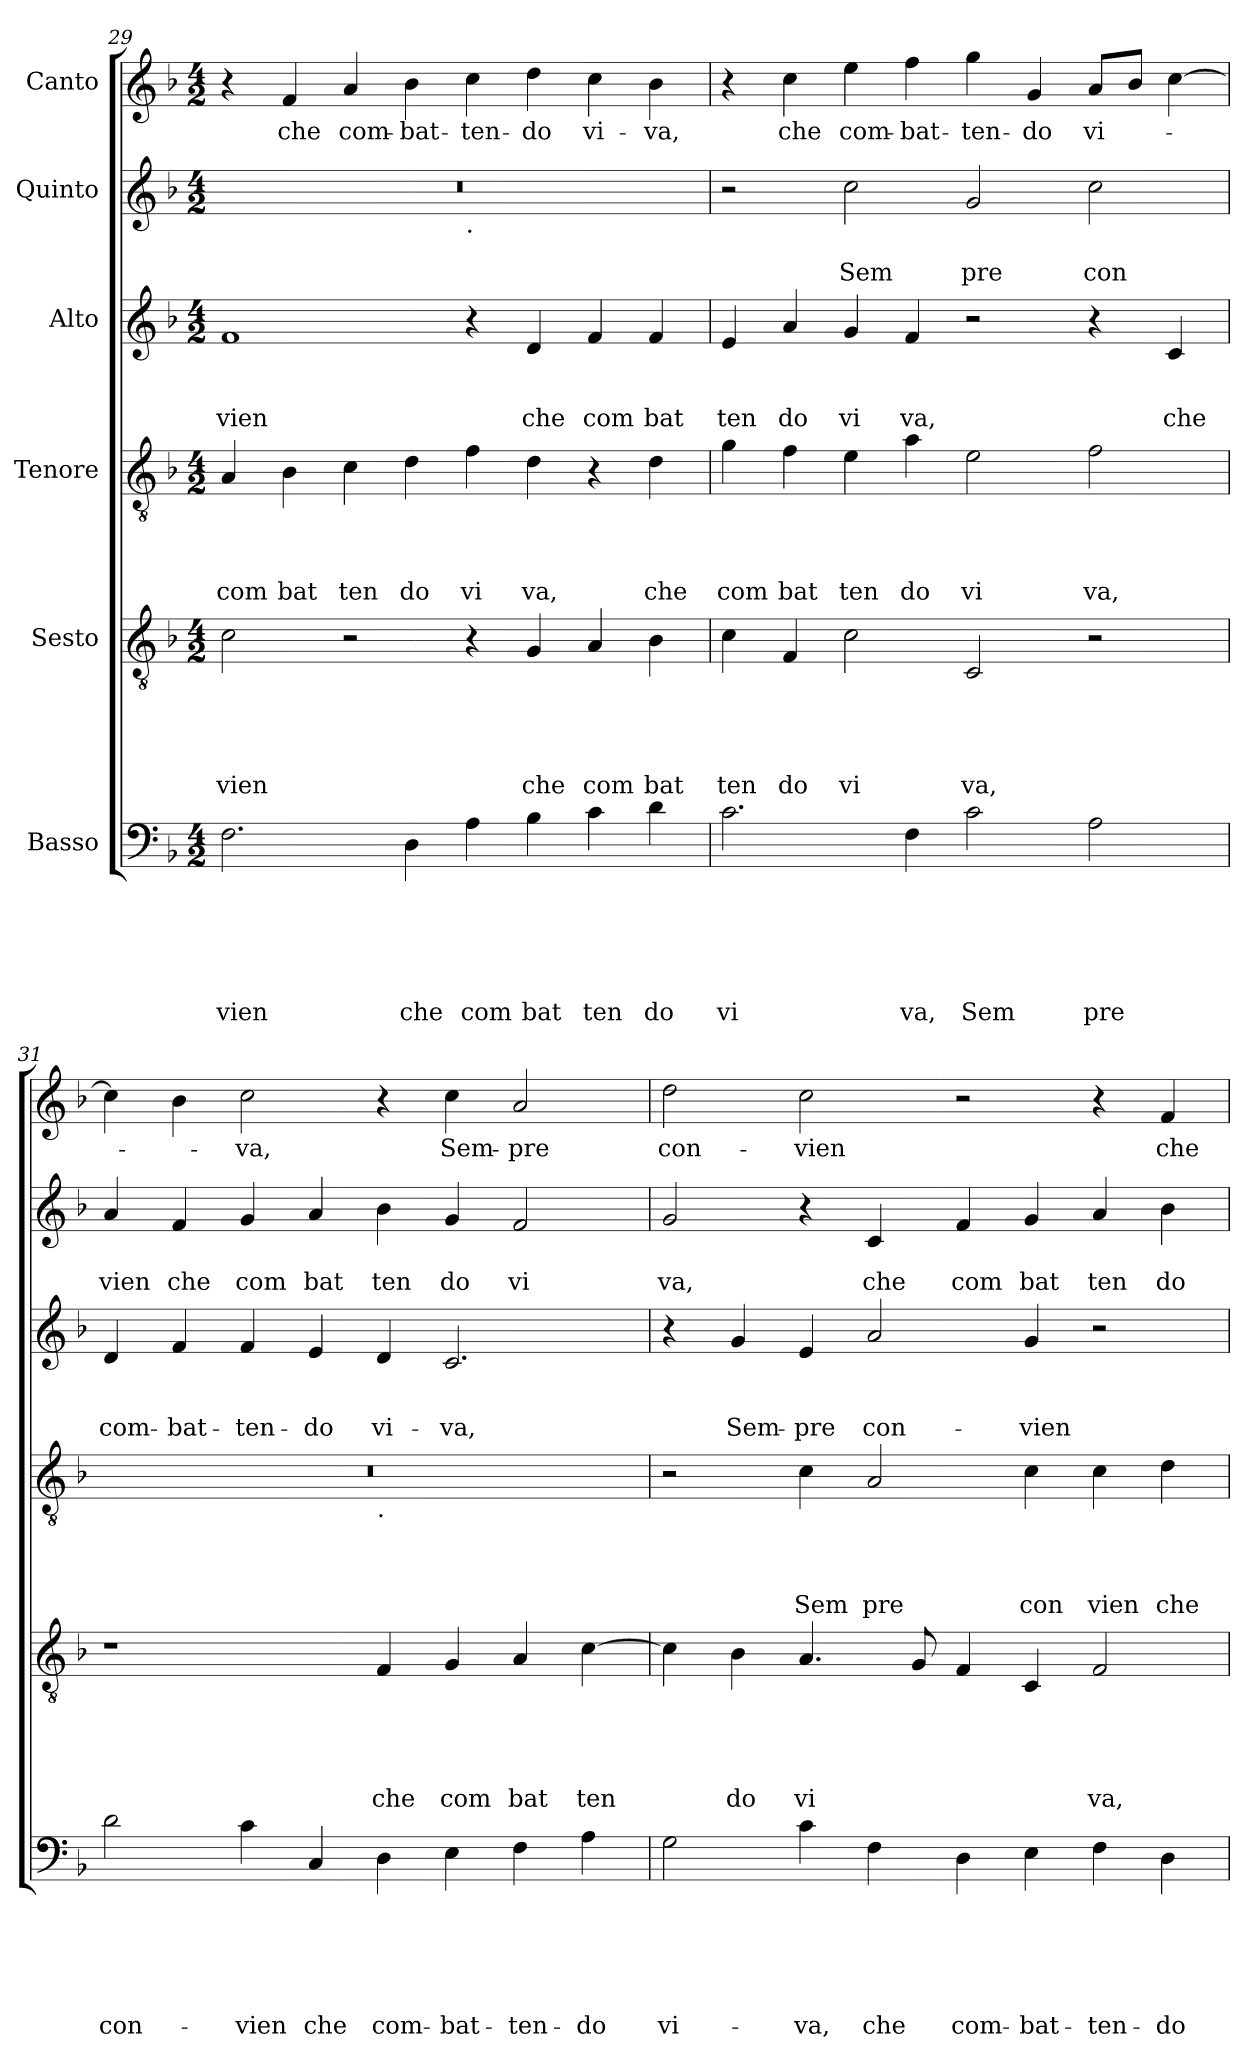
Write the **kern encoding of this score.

**kern	**text	**text	**text	**text	**text	**text	**kern	**text	**text	**text	**text	**text	**kern	**text	**text	**text	**text	**kern	**text	**text	**text	**kern	**text	**text	**kern	**text
*part6	*part6	*part6	*part6	*part6	*part6	*part6	*part5	*part5	*part5	*part5	*part5	*part5	*part4	*part4	*part4	*part4	*part4	*part3	*part3	*part3	*part3	*part2	*part2	*part2	*part1	*part1
*staff6	*staff6	*staff6	*staff6	*staff6	*staff6	*staff6	*staff5	*staff5	*staff5	*staff5	*staff5	*staff5	*staff4	*staff4	*staff4	*staff4	*staff4	*staff3	*staff3	*staff3	*staff3	*staff2	*staff2	*staff2	*staff1	*staff1
*I"Basso	*	*	*	*	*	*	*I"Sesto	*	*	*	*	*	*I"Tenore	*	*	*	*	*I"Alto	*	*	*	*I"Quinto	*	*	*I"Canto	*
*clefF4	*	*	*	*	*	*	*clefGv2	*	*	*	*	*	*clefGv2	*	*	*	*	*clefG2	*	*	*	*clefG2	*	*	*clefG2	*
*k[b-]	*	*	*	*	*	*	*k[b-]	*	*	*	*	*	*k[b-]	*	*	*	*	*k[b-]	*	*	*	*k[b-]	*	*	*k[b-]	*
*F:	*	*	*	*	*	*	*F:	*	*	*	*	*	*F:	*	*	*	*	*F:	*	*	*	*F:	*	*	*F:	*
*M4/2	*	*	*	*	*	*	*M4/2	*	*	*	*	*	*M4/2	*	*	*	*	*M4/2	*	*	*	*M4/2	*	*	*M4/2	*
=29	=29	=29	=29	=29	=29	=29	=29	=29	=29	=29	=29	=29	=29	=29	=29	=29	=29	=29	=29	=29	=29	=29	=29	=29	=29	=29
!	!	!	!	!	!	!LO:LY:b	!	!	!	!	!	!LO:LY:b	!	!	!	!	!LO:LY:b	!	!	!	!LO:LY:b	!	!	!	!	!
*	*	*	*	*	*	*	*	*	*	*	*	*	*	*	*	*	*	*	*	*	*	*^	*	*	*	*
2.F\	.	.	.	.	.	vien	2c\	.	.	.	.	vien	4A/	.	.	.	com	1f	.	.	vien	0r	1ryy	.	.	4r	.
!	!	!	!	!	!	!	!	!	!	!	!	!	!	!	!	!	!LO:LY:b	!	!	!	!	!	!	!	!	!	!LO:LY:b
.	.	.	.	.	.	.	.	.	.	.	.	.	4B-\	.	.	.	bat	.	.	.	.	.	.	.	.	4f/	che
!	!	!	!	!	!	!	!	!	!	!	!	!	!	!	!	!	!LO:LY:b	!	!	!	!	!	!	!	!	!	!LO:LY:b
.	.	.	.	.	.	.	2r	.	.	.	.	.	4c\	.	.	.	ten	.	.	.	.	.	.	.	.	4a/	com-
!	!	!	!	!	!	!LO:LY:b	!	!	!	!	!	!	!	!	!	!	!LO:LY:b	!	!	!	!	!	!	!	!	!	!LO:LY:b
4D\	.	.	.	.	.	che	.	.	.	.	.	.	4d\	.	.	.	do	.	.	.	.	.	.	.	.	4b-\	-bat-
!	!	!	!	!	!	!	!	!	!	!	!	!	!	!	!	!	!	!	!	!	!	!	!LO:TX:b:t=.	!	!	!	!
!	!	!	!	!	!	!LO:LY:b	!	!	!	!	!	!	!	!	!	!	!LO:LY:b	!	!	!	!	!	!	!	!	!	!LO:LY:b
4A\	.	.	.	.	.	com	4r	.	.	.	.	.	4f\	.	.	.	vi	4r	.	.	.	.	1ryy	.	.	4cc\	-ten-
!	!	!	!	!	!	!LO:LY:b	!	!	!	!	!	!LO:LY:b	!	!	!	!	!LO:LY:b	!	!	!	!LO:LY:b	!	!	!	!	!	!LO:LY:b
4B-\	.	.	.	.	.	bat	4G/	.	.	.	.	che	4d\	.	.	.	va,	4d/	.	.	che	.	.	.	.	4dd\	-do
!	!	!	!	!	!	!LO:LY:b	!	!	!	!	!	!LO:LY:b	!	!	!	!	!	!	!	!	!LO:LY:b	!	!	!	!	!	!LO:LY:b
4c\	.	.	.	.	.	ten	4A/	.	.	.	.	com	4r	.	.	.	.	4f/	.	.	com	.	.	.	.	4cc\	vi-
!	!	!	!	!	!	!LO:LY:b	!	!	!	!	!	!LO:LY:b	!	!	!	!	!LO:LY:b	!	!	!	!LO:LY:b	!	!	!	!	!	!LO:LY:b
4d\	.	.	.	.	.	do	4B-\	.	.	.	.	bat	4d\	.	.	.	che	4f/	.	.	bat	.	.	.	.	4b-\	-va,
=30	=30	=30	=30	=30	=30	=30	=30	=30	=30	=30	=30	=30	=30	=30	=30	=30	=30	=30	=30	=30	=30	=30	=30	=30	=30	=30	=30
!	!	!	!	!	!	!LO:LY:b	!	!	!	!	!	!LO:LY:b	!	!	!	!	!LO:LY:b	!	!	!	!LO:LY:b	!	!	!	!	!	!
*	*	*	*	*	*	*	*	*	*	*	*	*	*	*	*	*	*	*	*	*	*	*v	*v	*	*	*	*
2.c\	.	.	.	.	.	vi	4c\	.	.	.	.	ten	4g\	.	.	.	com	4e/	.	.	ten	2r	.	.	4r	.
!	!	!	!	!	!	!	!	!	!	!	!	!LO:LY:b	!	!	!	!	!LO:LY:b	!	!	!	!LO:LY:b	!	!	!	!	!LO:LY:b
.	.	.	.	.	.	.	4F/	.	.	.	.	do	4f\	.	.	.	bat	4a/	.	.	do	.	.	.	4cc\	che
!	!	!	!	!	!	!	!	!	!	!	!	!LO:LY:b	!	!	!	!	!LO:LY:b	!	!	!	!LO:LY:b	!	!	!LO:LY:b	!	!LO:LY:b
.	.	.	.	.	.	.	2c\	.	.	.	.	vi	4e\	.	.	.	ten	4g/	.	.	vi	2cc\	.	Sem	4ee\	com-
!	!	!	!	!	!	!LO:LY:b	!	!	!	!	!	!	!	!	!	!	!LO:LY:b	!	!	!	!LO:LY:b	!	!	!	!	!LO:LY:b
4F\	.	.	.	.	.	va,	.	.	.	.	.	.	4a\	.	.	.	do	4f/	.	.	va,	.	.	.	4ff\	-bat-
!	!	!	!	!	!	!LO:LY:b	!	!	!	!	!	!LO:LY:b	!	!	!	!	!LO:LY:b	!	!	!	!	!	!	!LO:LY:b	!	!LO:LY:b
2c\	.	.	.	.	.	Sem	2C/	.	.	.	.	va,	2e\	.	.	.	vi	2r	.	.	.	2g/	.	pre	4gg\	-ten-
!	!	!	!	!	!	!	!	!	!	!	!	!	!	!	!	!	!	!	!	!	!	!	!	!	!	!LO:LY:b
.	.	.	.	.	.	.	.	.	.	.	.	.	.	.	.	.	.	.	.	.	.	.	.	.	4g/	-do
!	!	!	!	!	!	!LO:LY:b	!	!	!	!	!	!	!	!	!	!	!LO:LY:b	!	!	!	!	!	!	!LO:LY:b	!	!LO:LY:b
2A\	.	.	.	.	.	pre	2r	.	.	.	.	.	2f\	.	.	.	va,	4r	.	.	.	2cc\	.	con	8a/L	vi-
.	.	.	.	.	.	.	.	.	.	.	.	.	.	.	.	.	.	.	.	.	.	.	.	.	8b-/J	.
!	!	!	!	!	!	!	!	!	!	!	!	!	!	!	!	!	!	!	!	!	!LO:LY:b	!	!	!	!	!
.	.	.	.	.	.	.	.	.	.	.	.	.	.	.	.	.	.	4c/	.	.	che	.	.	.	[>4cc\	.
!!LO:PB:g=z
=31	=31	=31	=31	=31	=31	=31	=31	=31	=31	=31	=31	=31	=31	=31	=31	=31	=31	=31	=31	=31	=31	=31	=31	=31	=31	=31
!	!	!	!	!	!	!LO:LY:b	!	!	!	!	!	!	!	!	!	!	!	!	!	!	!LO:LY:b	!	!	!LO:LY:b	!	!
*	*	*	*	*	*	*	*	*	*	*	*	*	*^	*	*	*	*	*	*	*	*	*	*	*	*	*
2d\	.	.	.	.	.	con-	1r	.	.	.	.	.	0r	1ryy	.	.	.	.	4d/	.	.	com-	4a/	.	vien	4cc\]	.
!	!	!	!	!	!	!	!	!	!	!	!	!	!	!	!	!	!	!	!	!	!	!LO:LY:b	!	!	!LO:LY:b	!	!
.	.	.	.	.	.	.	.	.	.	.	.	.	.	.	.	.	.	.	4f/	.	.	-bat-	4f/	.	che	4b-\	.
!	!	!	!	!	!	!LO:LY:b	!	!	!	!	!	!	!	!	!	!	!	!	!	!	!	!LO:LY:b	!	!	!LO:LY:b	!	!LO:LY:b
4c\	.	.	.	.	.	-vien	.	.	.	.	.	.	.	.	.	.	.	.	4f/	.	.	-ten-	4g/	.	com	2cc\	-va,
!	!	!	!	!	!	!LO:LY:b	!	!	!	!	!	!	!	!	!	!	!	!	!	!	!	!LO:LY:b	!	!	!LO:LY:b	!	!
4C/	.	.	.	.	.	che	.	.	.	.	.	.	.	.	.	.	.	.	4e/	.	.	-do	4a/	.	bat	.	.
!	!	!	!	!	!	!	!	!	!	!	!	!	!	!LO:TX:b:t=.	!	!	!	!	!	!	!	!	!	!	!	!	!
!	!	!	!	!	!	!LO:LY:b	!	!	!	!	!	!LO:LY:b	!	!	!	!	!	!	!	!	!	!LO:LY:b	!	!	!LO:LY:b	!	!
4D\	.	.	.	.	.	com-	4F/	.	.	.	.	che	.	1ryy	.	.	.	.	4d/	.	.	vi-	4b-\	.	ten	4r	.
!	!	!	!	!	!	!LO:LY:b	!	!	!	!	!	!LO:LY:b	!	!	!	!	!	!	!	!	!	!LO:LY:b	!	!	!LO:LY:b	!	!LO:LY:b
4E\	.	.	.	.	.	-bat-	4G/	.	.	.	.	com	.	.	.	.	.	.	2.c/	.	.	-va,	4g/	.	do	4cc\	Sem-
!	!	!	!	!	!	!LO:LY:b	!	!	!	!	!	!LO:LY:b	!	!	!	!	!	!	!	!	!	!	!	!	!LO:LY:b	!	!LO:LY:b
4F\	.	.	.	.	.	-ten-	4A/	.	.	.	.	bat	.	.	.	.	.	.	.	.	.	.	2f/	.	vi	2a/	-pre
!	!	!	!	!	!	!LO:LY:b	!	!	!	!	!	!LO:LY:b	!	!	!	!	!	!	!	!	!	!	!	!	!	!	!
4A\	.	.	.	.	.	-do	[>4c\	.	.	.	.	ten	.	.	.	.	.	.	.	.	.	.	.	.	.	.	.
=32	=32	=32	=32	=32	=32	=32	=32	=32	=32	=32	=32	=32	=32	=32	=32	=32	=32	=32	=32	=32	=32	=32	=32	=32	=32	=32	=32
!	!	!	!	!	!	!LO:LY:b	!	!	!	!	!	!	!	!	!	!	!	!	!	!	!	!	!	!	!LO:LY:b	!	!LO:LY:b
*	*	*	*	*	*	*	*	*	*	*	*	*	*v	*v	*	*	*	*	*	*	*	*	*	*	*	*	*
2G\	.	.	.	.	.	vi-	4c\]	.	.	.	.	.	2r	.	.	.	.	4r	.	.	.	2g/	.	va,	2dd\	con-
!	!	!	!	!	!	!	!	!	!	!	!	!LO:LY:b	!	!	!	!	!	!	!	!	!LO:LY:b	!	!	!	!	!
.	.	.	.	.	.	.	4B-\	.	.	.	.	do	.	.	.	.	.	4g/	.	.	Sem-	.	.	.	.	.
!	!	!	!	!	!	!LO:LY:b	!	!	!	!	!	!LO:LY:b	!	!	!	!	!LO:LY:b	!	!	!	!LO:LY:b	!	!	!	!	!LO:LY:b
4c\	.	.	.	.	.	-va,	4.A/	.	.	.	.	vi	4c\	.	.	.	Sem	4e/	.	.	-pre	4r	.	.	2cc\	-vien
!	!	!	!	!	!	!LO:LY:b	!	!	!	!	!	!	!	!	!	!	!LO:LY:b	!	!	!	!LO:LY:b	!	!	!LO:LY:b	!	!
4F\	.	.	.	.	.	che	.	.	.	.	.	.	2A/	.	.	.	pre	2a/	.	.	con-	4c/	.	che	.	.
.	.	.	.	.	.	.	8G/	.	.	.	.	.	.	.	.	.	.	.	.	.	.	.	.	.	.	.
!	!	!	!	!	!	!LO:LY:b	!	!	!	!	!	!	!	!	!	!	!	!	!	!	!	!	!	!LO:LY:b	!	!
4D\	.	.	.	.	.	com-	4F/	.	.	.	.	.	.	.	.	.	.	.	.	.	.	4f/	.	com	2r	.
!	!	!	!	!	!	!LO:LY:b	!	!	!	!	!	!	!	!	!	!	!LO:LY:b	!	!	!	!LO:LY:b	!	!	!LO:LY:b	!	!
4E\	.	.	.	.	.	-bat-	4C/	.	.	.	.	.	4c\	.	.	.	con	4g/	.	.	-vien	4g/	.	bat	.	.
!	!	!	!	!	!	!LO:LY:b	!	!	!	!	!	!LO:LY:b	!	!	!	!	!LO:LY:b	!	!	!	!	!	!	!LO:LY:b	!	!
4F\	.	.	.	.	.	-ten-	2F/	.	.	.	.	va,	4c\	.	.	.	vien	2r	.	.	.	4a/	.	ten	4r	.
!	!	!	!	!	!	!LO:LY:b	!	!	!	!	!	!	!	!	!	!	!LO:LY:b	!	!	!	!	!	!	!LO:LY:b	!	!LO:LY:b
4D\	.	.	.	.	.	-do	.	.	.	.	.	.	4d\	.	.	.	che	.	.	.	.	4b-\	.	do	4f/	che
=	=	=	=	=	=	=	=	=	=	=	=	=	=	=	=	=	=	=	=	=	=	=	=	=	=	=
*-	*-	*-	*-	*-	*-	*-	*-	*-	*-	*-	*-	*-	*-	*-	*-	*-	*-	*-	*-	*-	*-	*-	*-	*-	*-	*-
